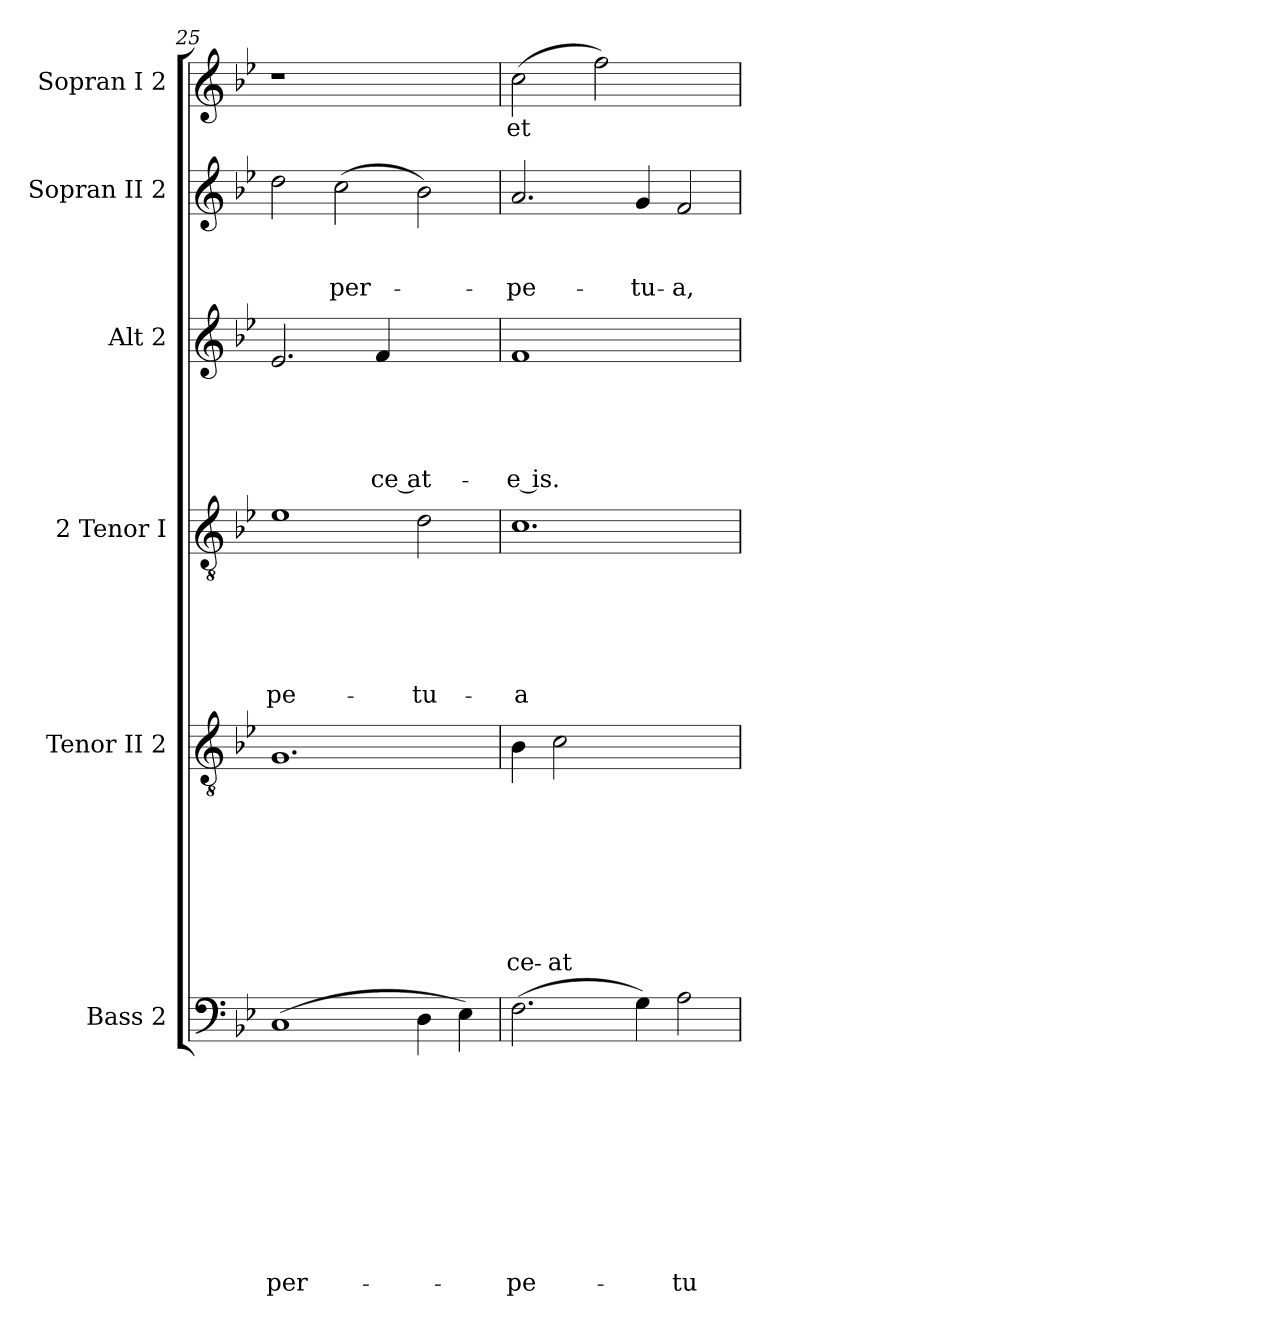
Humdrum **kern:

**kern	**text	**text	**text	**text	**text	**text	**text	**text	**text	**text	**kern	**text	**text	**text	**text	**text	**text	**text	**text	**kern	**text	**text	**text	**text	**text	**text	**kern	**text	**text	**text	**text	**text	**kern	**text	**text	**text	**kern	**text
*part6	*part6	*part6	*part6	*part6	*part6	*part6	*part6	*part6	*part6	*part6	*part5	*part5	*part5	*part5	*part5	*part5	*part5	*part5	*part5	*part4	*part4	*part4	*part4	*part4	*part4	*part4	*part3	*part3	*part3	*part3	*part3	*part3	*part2	*part2	*part2	*part2	*part1	*part1
*staff6	*staff6	*staff6	*staff6	*staff6	*staff6	*staff6	*staff6	*staff6	*staff6	*staff6	*staff5	*staff5	*staff5	*staff5	*staff5	*staff5	*staff5	*staff5	*staff5	*staff4	*staff4	*staff4	*staff4	*staff4	*staff4	*staff4	*staff3	*staff3	*staff3	*staff3	*staff3	*staff3	*staff2	*staff2	*staff2	*staff2	*staff1	*staff1
*I"Bass 2	*	*	*	*	*	*	*	*	*	*	*I"Tenor II 2	*	*	*	*	*	*	*	*	*I"2 Tenor I	*	*	*	*	*	*	*I"Alt 2	*	*	*	*	*	*I"Sopran II 2	*	*	*	*I"Sopran I 2	*
*clefF4	*	*	*	*	*	*	*	*	*	*	*clefGv2	*	*	*	*	*	*	*	*	*clefGv2	*	*	*	*	*	*	*clefG2	*	*	*	*	*	*clefG2	*	*	*	*clefG2	*
*k[b-e-]	*	*	*	*	*	*	*	*	*	*	*k[b-e-]	*	*	*	*	*	*	*	*	*k[b-e-]	*	*	*	*	*	*	*k[b-e-]	*	*	*	*	*	*k[b-e-]	*	*	*	*k[b-e-]	*
*B-:	*	*	*	*	*	*	*	*	*	*	*B-:	*	*	*	*	*	*	*	*	*B-:	*	*	*	*	*	*	*B-:	*	*	*	*	*	*B-:	*	*	*	*B-:	*
=25	=25	=25	=25	=25	=25	=25	=25	=25	=25	=25	=25	=25	=25	=25	=25	=25	=25	=25	=25	=25	=25	=25	=25	=25	=25	=25	=25	=25	=25	=25	=25	=25	=25	=25	=25	=25	=25	=25
!	!	!	!	!	!	!	!	!	!	!LO:LY:b	!	!	!	!	!	!	!	!	!	!	!	!	!	!	!	!LO:LY:b	!	!	!	!	!	!	!	!	!	!	!	!
(>1C	.	.	.	.	.	.	.	.	.	per-	1.G	.	.	.	.	.	.	.	.	1e-	.	.	.	.	.	-pe-	2.e-/	.	.	.	.	.	2dd\	.	.	.	1r	.
!	!	!	!	!	!	!	!	!	!	!	!	!	!	!	!	!	!	!	!	!	!	!	!	!	!	!	!	!	!	!	!	!	!	!	!	!LO:LY:b	!	!
.	.	.	.	.	.	.	.	.	.	.	.	.	.	.	.	.	.	.	.	.	.	.	.	.	.	.	.	.	.	.	.	.	(>2cc\	.	.	per-	.	.
!	!	!	!	!	!	!	!	!	!	!	!	!	!	!	!	!	!	!	!	!	!	!	!	!	!	!	!	!	!	!	!	!LO:LY:b	!	!	!	!	!	!
.	.	.	.	.	.	.	.	.	.	.	.	.	.	.	.	.	.	.	.	.	.	.	.	.	.	.	4f/	.	.	.	.	-ce at-	.	.	.	.	.	.
!	!	!	!	!	!	!	!	!	!	!	!	!	!	!	!	!	!	!	!	!	!	!	!	!	!	!LO:LY:b	!	!	!	!	!	!	!	!	!	!	!	!
4D\	.	.	.	.	.	.	.	.	.	.	.	.	.	.	.	.	.	.	.	2d\	.	.	.	.	.	-tu-	2ryy	.	.	.	.	.	2b-\)	.	.	.	2ryy	.
4E-\)	.	.	.	.	.	.	.	.	.	.	.	.	.	.	.	.	.	.	.	.	.	.	.	.	.	.	.	.	.	.	.	.	.	.	.	.	.	.
=26	=26	=26	=26	=26	=26	=26	=26	=26	=26	=26	=26	=26	=26	=26	=26	=26	=26	=26	=26	=26	=26	=26	=26	=26	=26	=26	=26	=26	=26	=26	=26	=26	=26	=26	=26	=26	=26	=26
!	!	!	!	!	!	!	!	!	!	!LO:LY:b	!	!	!	!	!	!	!	!	!LO:LY:b:rj	!	!	!	!	!	!	!LO:LY:b	!	!	!	!	!	!LO:LY:b:rj	!	!	!	!LO:LY:b	!	!LO:LY:b
(>2.F\	.	.	.	.	.	.	.	.	.	-pe-	4B-\	.	.	.	.	.	.	.	-ce-	1.c	.	.	.	.	.	-a	1f	.	.	.	.	-e is.	2.a/	.	.	-pe-	(>2cc\	et
!	!	!	!	!	!	!	!	!	!	!	!	!	!	!	!	!	!	!	!LO:LY:b	!	!	!	!	!	!	!	!	!	!	!	!	!	!	!	!	!	!	!
.	.	.	.	.	.	.	.	.	.	.	2c\	.	.	.	.	.	.	.	-at	.	.	.	.	.	.	.	.	.	.	.	.	.	.	.	.	.	.	.
.	.	.	.	.	.	.	.	.	.	.	.	.	.	.	.	.	.	.	.	.	.	.	.	.	.	.	.	.	.	.	.	.	.	.	.	.	2ff\)	.
!	!	!	!	!	!	!	!	!	!	!	!	!	!	!	!	!	!	!	!	!	!	!	!	!	!	!	!	!	!	!	!	!	!	!	!	!LO:LY:b	!	!
4G\)	.	.	.	.	.	.	.	.	.	.	2.ryy	.	.	.	.	.	.	.	.	.	.	.	.	.	.	.	.	.	.	.	.	.	4g/	.	.	-tu-	.	.
!	!	!	!	!	!	!	!	!	!	!LO:LY:b	!	!	!	!	!	!	!	!	!	!	!	!	!	!	!	!	!	!	!	!	!	!	!	!	!	!LO:LY:b	!	!
2A\	.	.	.	.	.	.	.	.	.	-tu-	.	.	.	.	.	.	.	.	.	.	.	.	.	.	.	.	2ryy	.	.	.	.	.	2f/	.	.	-a,	2ryy	.
=	=	=	=	=	=	=	=	=	=	=	=	=	=	=	=	=	=	=	=	=	=	=	=	=	=	=	=	=	=	=	=	=	=	=	=	=	=	=
*-	*-	*-	*-	*-	*-	*-	*-	*-	*-	*-	*-	*-	*-	*-	*-	*-	*-	*-	*-	*-	*-	*-	*-	*-	*-	*-	*-	*-	*-	*-	*-	*-	*-	*-	*-	*-	*-	*-
